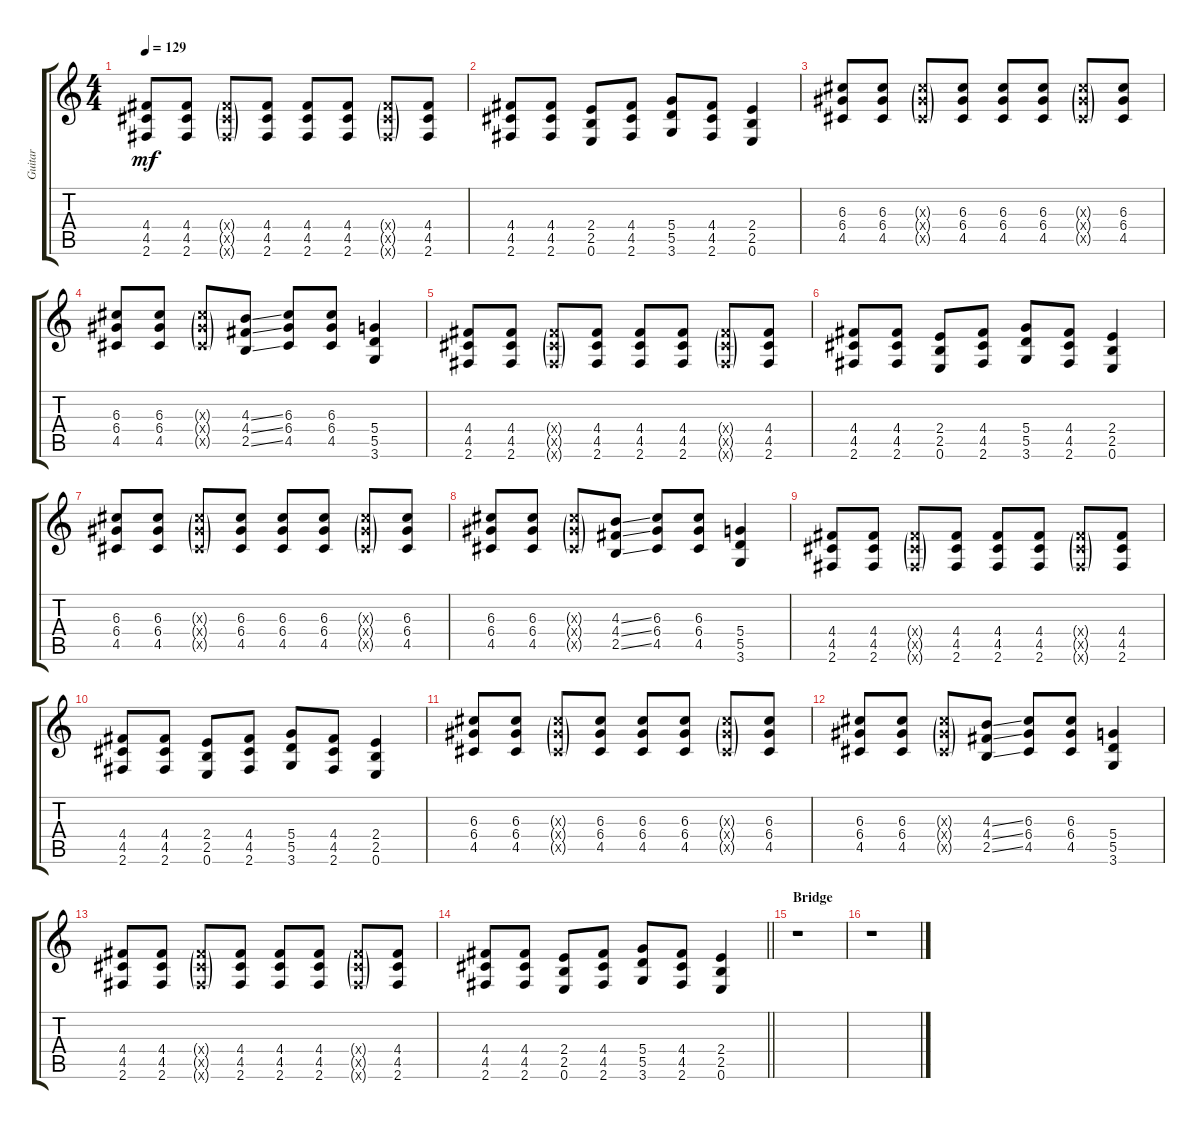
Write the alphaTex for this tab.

\track ("Guitar" "Guitar") {instrument overdrivenguitar}
\staff {score tabs}
\tuning (E4 B3 G3 D3 A2 E2) {hide}
\ts (4 4)
\tempo 129
\clef g2
\ks c
(4.4 4.5 2.6).8{dy mf} (4.4 4.5 2.6).8 (4.4{g x} 4.5{g x} 2.6{g x}).8 (4.4 4.5 2.6).8 (4.4 4.5 2.6).8 (4.4 4.5 2.6).8 (4.4{g x} 4.5{g x} 2.6{g x}).8 (4.4 4.5 2.6).8 |
(4.4 4.5 2.6).8 (4.4 4.5 2.6).8 (2.4 2.5 0.6).8 (4.4 4.5 2.6).8 (5.4 5.5 3.6).8 (4.4 4.5 2.6).8 (2.4 2.5 0.6).4 |
(6.3 6.4 4.5).8 (6.3 6.4 4.5).8 (6.3{g x} 6.4{g x} 4.5{g x}).8 (6.3 6.4 4.5).8 (6.3 6.4 4.5).8 (6.3 6.4 4.5).8 (6.3{g x} 6.4{g x} 4.5{g x}).8 (6.3 6.4 4.5).8 |
(6.3 6.4 4.5).8 (6.3 6.4 4.5).8 (6.3{g x} 6.4{g x} 4.5{g x}).8 (4.3{ss} 4.4{ss} 2.5{ss}).8 (6.3 6.4 4.5).8 (6.3 6.4 4.5).8 (5.4 5.5 3.6).4 |
(4.4 4.5 2.6).8 (4.4 4.5 2.6).8 (4.4{g x} 4.5{g x} 2.6{g x}).8 (4.4 4.5 2.6).8 (4.4 4.5 2.6).8 (4.4 4.5 2.6).8 (4.4{g x} 4.5{g x} 2.6{g x}).8 (4.4 4.5 2.6).8 |
(4.4 4.5 2.6).8 (4.4 4.5 2.6).8 (2.4 2.5 0.6).8 (4.4 4.5 2.6).8 (5.4 5.5 3.6).8 (4.4 4.5 2.6).8 (2.4 2.5 0.6).4 |
(6.3 6.4 4.5).8 (6.3 6.4 4.5).8 (6.3{g x} 6.4{g x} 4.5{g x}).8 (6.3 6.4 4.5).8 (6.3 6.4 4.5).8 (6.3 6.4 4.5).8 (6.3{g x} 6.4{g x} 4.5{g x}).8 (6.3 6.4 4.5).8 |
(6.3 6.4 4.5).8 (6.3 6.4 4.5).8 (6.3{g x} 6.4{g x} 4.5{g x}).8 (4.3{ss} 4.4{ss} 2.5{ss}).8 (6.3 6.4 4.5).8 (6.3 6.4 4.5).8 (5.4 5.5 3.6).4 |
(4.4 4.5 2.6).8 (4.4 4.5 2.6).8 (4.4{g x} 4.5{g x} 2.6{g x}).8 (4.4 4.5 2.6).8 (4.4 4.5 2.6).8 (4.4 4.5 2.6).8 (4.4{g x} 4.5{g x} 2.6{g x}).8 (4.4 4.5 2.6).8 |
(4.4 4.5 2.6).8 (4.4 4.5 2.6).8 (2.4 2.5 0.6).8 (4.4 4.5 2.6).8 (5.4 5.5 3.6).8 (4.4 4.5 2.6).8 (2.4 2.5 0.6).4 |
(6.3 6.4 4.5).8 (6.3 6.4 4.5).8 (6.3{g x} 6.4{g x} 4.5{g x}).8 (6.3 6.4 4.5).8 (6.3 6.4 4.5).8 (6.3 6.4 4.5).8 (6.3{g x} 6.4{g x} 4.5{g x}).8 (6.3 6.4 4.5).8 |
(6.3 6.4 4.5).8 (6.3 6.4 4.5).8 (6.3{g x} 6.4{g x} 4.5{g x}).8 (4.3{ss} 4.4{ss} 2.5{ss}).8 (6.3 6.4 4.5).8 (6.3 6.4 4.5).8 (5.4 5.5 3.6).4 |
(4.4 4.5 2.6).8 (4.4 4.5 2.6).8 (4.4{g x} 4.5{g x} 2.6{g x}).8 (4.4 4.5 2.6).8 (4.4 4.5 2.6).8 (4.4 4.5 2.6).8 (4.4{g x} 4.5{g x} 2.6{g x}).8 (4.4 4.5 2.6).8 |
\barLineRight lightlight
(4.4 4.5 2.6).8 (4.4 4.5 2.6).8 (2.4 2.5 0.6).8 (4.4 4.5 2.6).8 (5.4 5.5 3.6).8 (4.4 4.5 2.6).8 (2.4 2.5 0.6).4 |
\section ("" "Bridge")
r.1 |
r.1
